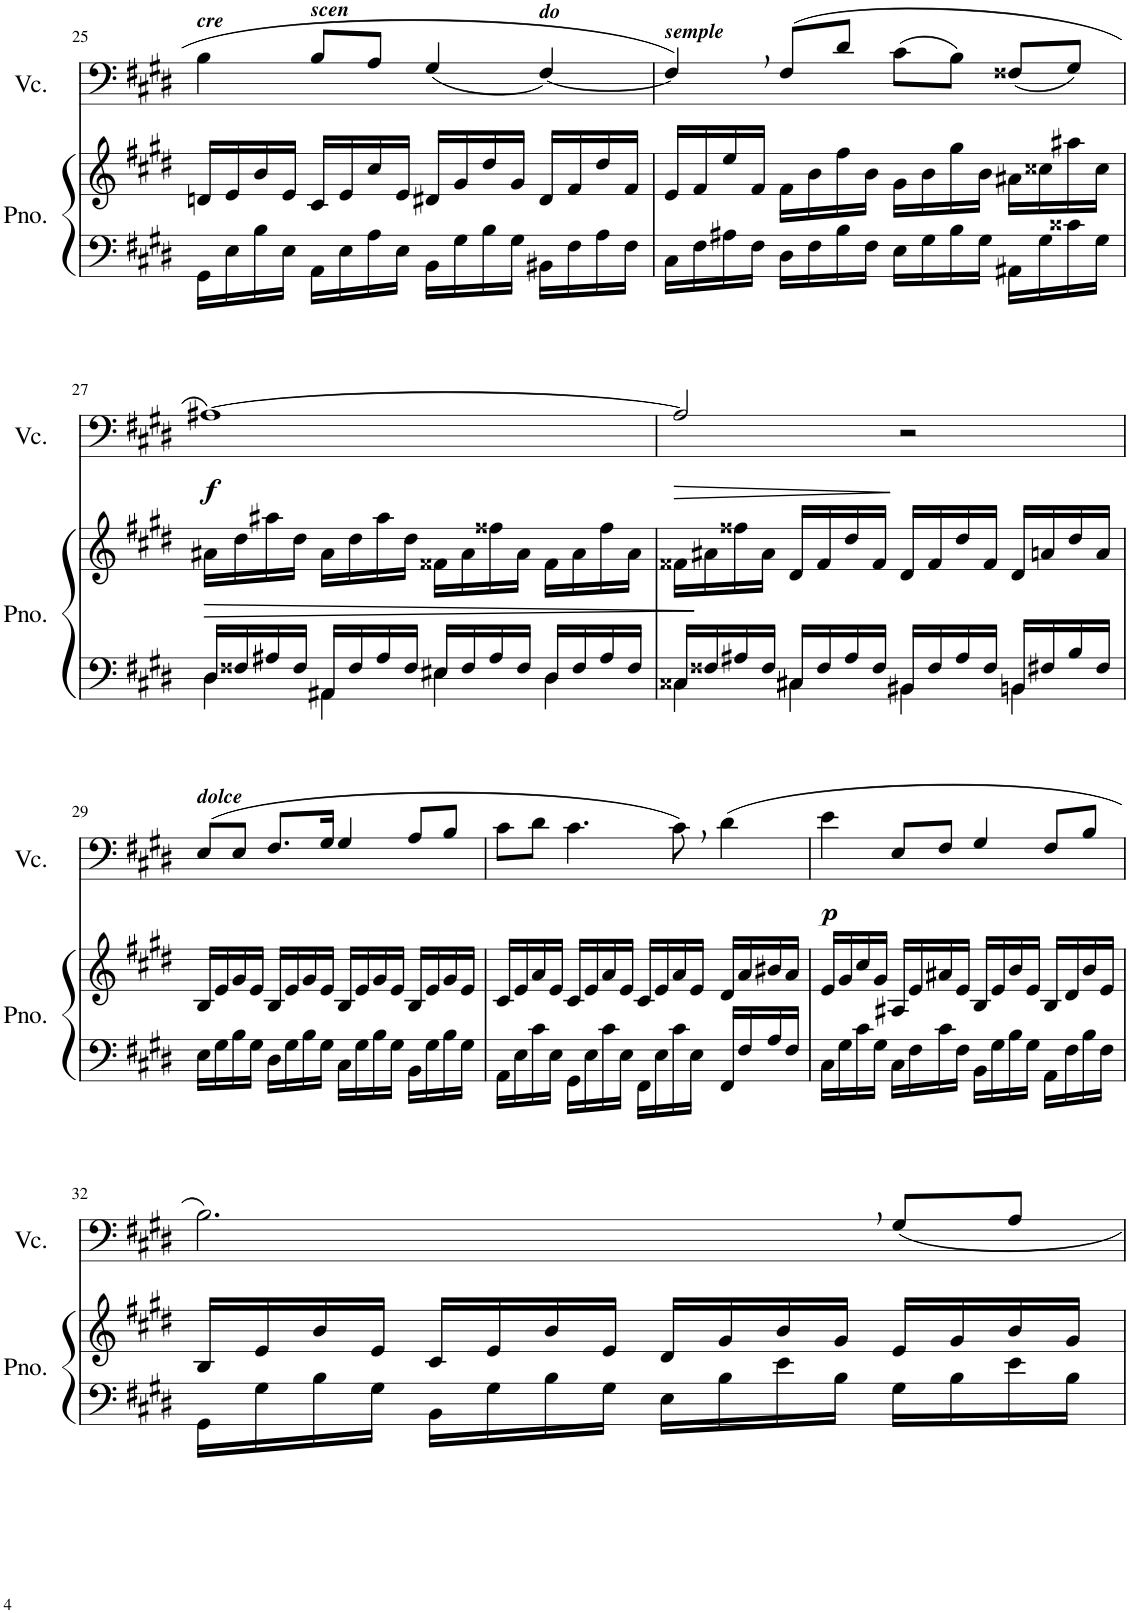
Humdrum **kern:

**kern	**kern	**dynam	**kern	**dynam
*part2	*part2	*part2	*part1	*part1
*staff3	*staff2	*staff2/3	*staff1	*staff1
*I"Piano	*	*	*I"Cello	*
*I'Pno.	*	*	*	*
!!LO:PB:g=z
*clefF4	*clefG2	*	*clefF4	*
*k[f#c#g#d#]	*k[f#c#g#d#]	*	*k[f#c#g#d#]	*
*E:	*E:	*	*E:	*
*M4/4	*M4/4	*	*M4/4	*
*met(c)	*met(c)	*	*met(c)	*
=25	=25	=25	=25	=25
!	!	!	!LO:TX:a:Bi:t=cre	!
16GG#\LL	16dn/LL	.	4B\	.
16E\	16e/	.	.	.
16B\	16b/	.	.	.
16E\JJ	16e/JJ	.	.	.
!	!	!	!LO:TX:a:Bi:t=scen	!
16AA\LL	16c#/LL	.	8B/L	.
16E\	16e/	.	.	.
16A\	16cc#/	.	8A/J	.
16E\JJ	16e/JJ	.	.	.
16BB\LL	16d#X/LL	.	(<4G#/	.
16G#\	16g#/	.	.	.
16B\	16dd#/	.	.	.
16G#\JJ	16g#/JJ	.	.	.
!	!	!	!LO:TX:a:Bi:t=do	!
16BB#X\LL	16d#/LL	.	[4F#/)	.
16F#\	16f#/	.	.	.
16A\	16dd#/	.	.	.
16F#\JJ	16f#/JJ	.	.	.
=26	=26	=26	=26	=26
!	!	!	!LO:TX:a:Bi:t=semple	!
16C#\LL	16e/LL	.	4F#,/]	.
16F#\	16f#/	.	.	.
16A#X\	16ee/	.	.	.
16F#\JJ	16f#/JJ	.	.	.
16D#\LL	16f#\LL	.	(>8F#/L	.
16F#\	16b\	.	.	.
16B\	16ff#\	.	8d#/J	.
16F#\JJ	16b\JJ	.	.	.
16E\LL	16g#\LL	.	(>8c#\L	.
16G#\	16b\	.	.	.
16B\	16gg#\	.	8B\J)	.
16G#\JJ	16b\JJ	.	.	.
16AA#X\LL	16a#X\LL	.	(<8F##X/L	.
16G#\	16cc##X\	.	.	.
16c##X\	16aa#X\	.	8G#/J)	.
16G#\JJ	16cc##\JJ	.	.	.
!!LO:LB:g=z
=27	=27	=27	=27	=27
*^	*	*	*	*
!	!	!	!LO:HP:b	!	!LO:DY:b
16D#/LL	4D#\	16a#X\LL	>	[1A#X)	f
16F##X/	.	16dd#\	.	.	.
16A#X/	.	16aa#X\	.	.	.
16F##/JJ	.	16dd#\JJ	.	.	.
16AA#X/LL	4AA#\	16a#\LL	.	.	.
16F##/	.	16dd#\	.	.	.
16A#/	.	16aa#\	.	.	.
16F##/JJ	.	16dd#\JJ	.	.	.
16E#X/LL	4E#\	16f##X\LL	.	.	.
16F##/	.	16a#\	.	.	.
16A#/	.	16ff##X\	.	.	.
16F##/JJ	.	16a#\JJ	.	.	.
16D#/LL	4D#\	16f##\LL	.	.	.
16F##/	.	16a#\	.	.	.
16A#/	.	16ff##\	.	.	.
16F##/JJ	.	16a#\JJ	.	.	.
=28	=28	=28	=28	=28	=28
!	!	!	!	!	!LO:HP:b
16C##X/LL	4C##\	16f##X\LL	.	2A#/]	>
16F##X/	.	16a#X\	]	.	.
16A#X/	.	16ff##X\	.	.	.
16F##/JJ	.	16a#\JJ	.	.	.
16C#X/LL	4C#\	16d#/LL	.	.	.
16F##/	.	16f##/	.	.	.
16A#/	.	16dd#/	.	.	.
16F##/JJ	.	16f##/JJ	.	.	.
16BB#X/LL	4BB#\	16d#/LL	.	2r	]
16F##/	.	16f##/	.	.	.
16A#/	.	16dd#/	.	.	.
16F##/JJ	.	16f##/JJ	.	.	.
16BBn/LL	4BB\	16d#/LL	.	.	.
16F#X/	.	16an/	.	.	.
16B/	.	16dd#/	.	.	.
16F#/JJ	.	16a/JJ	.	.	.
*v	*v	*	*	*	*
!!LO:LB:g=z
=29	=29	=29	=29	=29
!	!	!	!LO:TX:a:Bi:t=dolce	!
16E\LL	16B/LL	.	(>8E/L	.
16G#\	16e/	.	.	.
16B\	16g#/	.	8E/J	.
16G#\JJ	16e/JJ	.	.	.
16D#\LL	16B/LL	.	8.F#/L	.
16G#\	16e/	.	.	.
16B\	16g#/	.	.	.
16G#\JJ	16e/JJ	.	16G#/Jk	.
16C#\LL	16B/LL	.	4G#/	.
16G#\	16e/	.	.	.
16B\	16g#/	.	.	.
16G#\JJ	16e/JJ	.	.	.
16BB\LL	16B/LL	.	8A/L	.
16G#\	16e/	.	.	.
16B\	16g#/	.	8B/J	.
16G#\JJ	16e/JJ	.	.	.
=30	=30	=30	=30	=30
16AA\LL	16c#/LL	.	8c#\L	.
16E\	16e/	.	.	.
16c#\	16a/	.	8d#\J	.
16E\JJ	16e/JJ	.	.	.
16GG#\LL	16c#/LL	.	4.c#\	.
16E\	16e/	.	.	.
16c#\	16a/	.	.	.
16E\JJ	16e/JJ	.	.	.
16FF#\LL	16c#/LL	.	.	.
16E\	16e/	.	.	.
16c#\	16a/	.	8c#,\)	.
16E\JJ	16e/JJ	.	.	.
16FF#/LL	16d#/LL	.	(>4d#\	.
16F#/	16a/	.	.	.
16A/	16b#X/	.	.	.
16F#/JJ	16a/JJ	.	.	.
=31	=31	=31	=31	=31
!	!	!	!	!LO:DY:b
16C#\LL	16e/LL	.	4e\	p
16G#\	16g#/	.	.	.
16c#\	16cc#/	.	.	.
16G#\JJ	16g#/JJ	.	.	.
16C#\LL	16A#X/LL	.	8E/L	.
16F#\	16e/	.	.	.
16c#\	16a#X/	.	8F#/J	.
16F#\JJ	16e/JJ	.	.	.
16BB\LL	16B/LL	.	4G#/	.
16G#\	16e/	.	.	.
16B\	16b/	.	.	.
16G#\JJ	16e/JJ	.	.	.
16AA\LL	16B/LL	.	8F#/L	.
16F#\	16d#/	.	.	.
16B\	16b/	.	8B/J	.
16F#\JJ	16e/JJ	.	.	.
!!LO:LB:g=z
=32	=32	=32	=32	=32
16GG#\LL	16B/LL	.	2.B,\)	.
16G#\	16e/	.	.	.
16B\	16b/	.	.	.
16G#\JJ	16e/JJ	.	.	.
16BB\LL	16c#/LL	.	.	.
16G#\	16e/	.	.	.
16B\	16b/	.	.	.
16G#\JJ	16e/JJ	.	.	.
16E\LL	16d#/LL	.	.	.
16B\	16g#/	.	.	.
16e\	16b/	.	.	.
16B\JJ	16g#/JJ	.	.	.
16G#\LL	16e/LL	.	8G#/L	.
16B\	16g#/	.	.	.
16e\	16b/	.	8A/J	.
16B\JJ	16g#/JJ	.	.	.
=	=	=	=	=
*-	*-	*-	*-	*-
